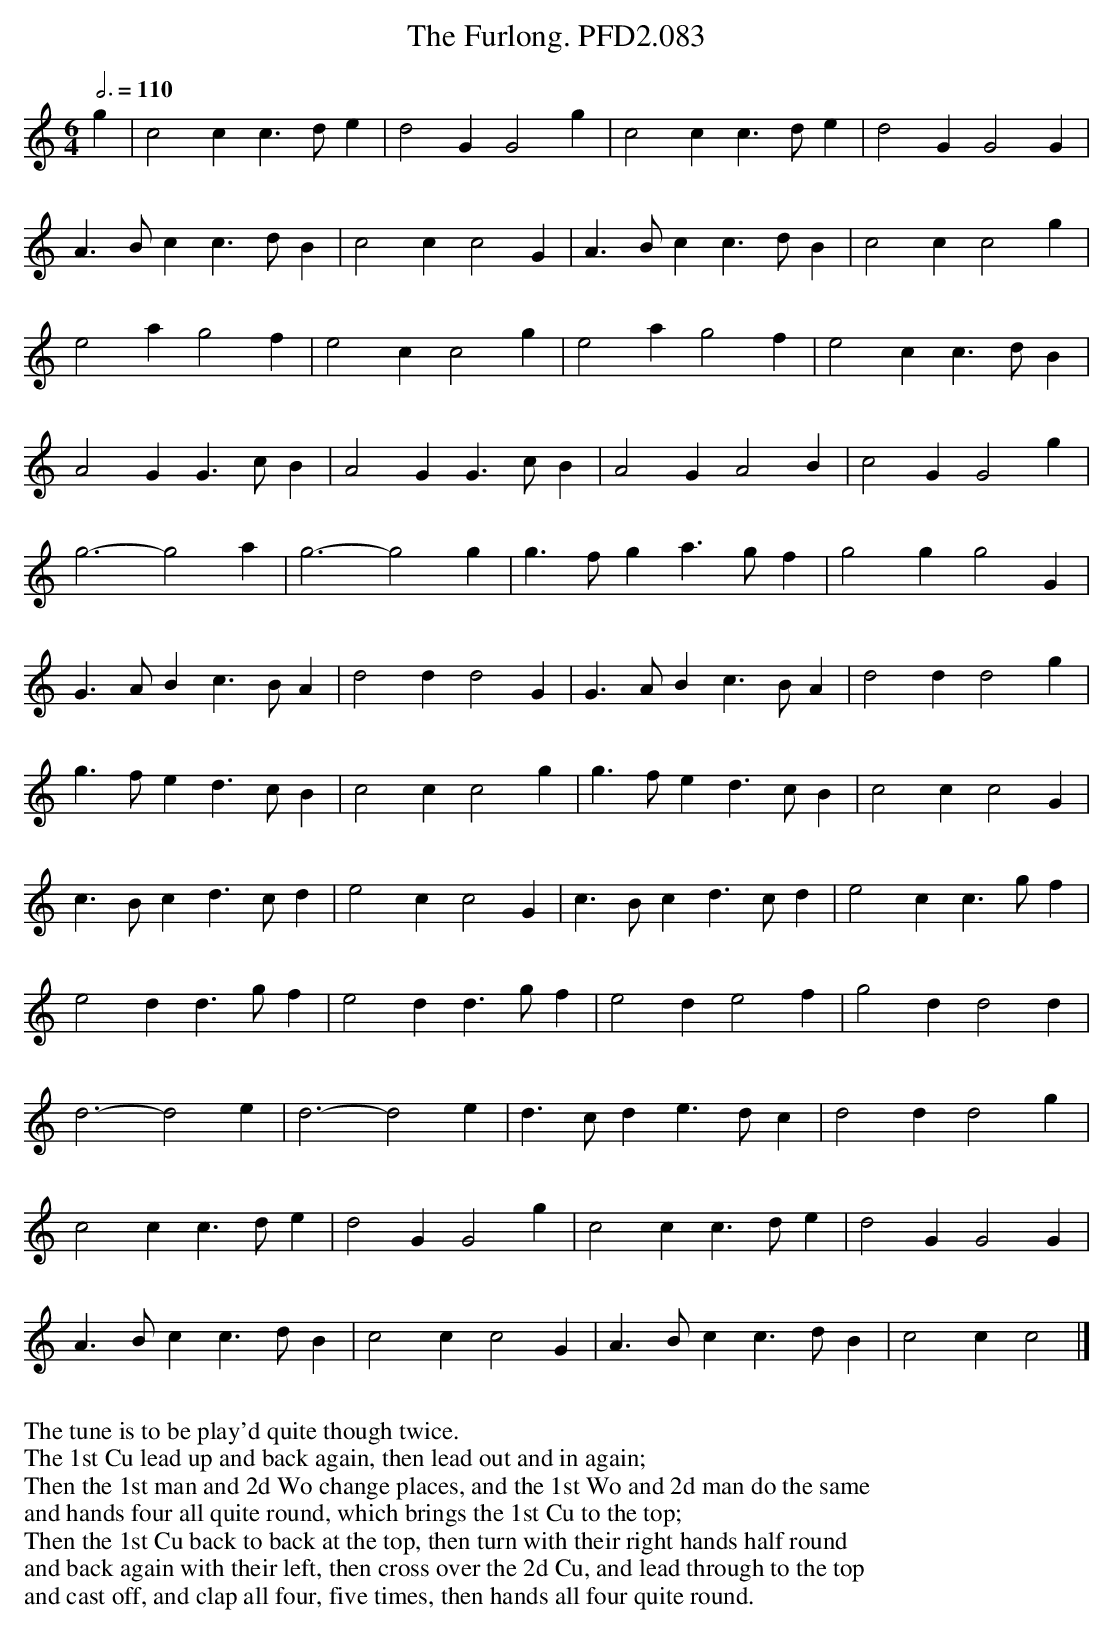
X:1
T:Furlong. PFD2.083, The
M:6/4
L:1/4
Q:3/4=110
W:The tune is to be play'd quite though twice.
W:The 1st Cu lead up and back again, then lead out and in again;
W:Then the 1st man and 2d Wo change places, and the 1st Wo and 2d man do the same
W:and hands four all quite round, which brings the 1st Cu to the top;
W:Then the 1st Cu back to back at the top, then turn with their right hands half round
W:and back again with their left, then cross over the 2d Cu, and lead through to the top
W:and cast off, and clap all four, five times, then hands all four quite round.
K:C
g|c2c c>de|d2G G2g|c2c c>de|d2G G2G|
A>Bc c>dB|c2c c2G|A>Bc c>dB|c2c c2g|
e2a g2f|e2c c2g|e2a g2f|e2c c>dB|
A2G G>cB|A2G G>cB|A2G A2B|c2G G2g|
g3-g2a|g3-g2g|g>fg a>gf|g2g g2G|
G>AB c>BA|d2d d2G|G>AB c>BA|d2d d2g|
g>fe d>cB|c2c c2g|g>fe d>cB|c2c c2G|
c>Bc d>cd|e2c c2G|c>Bc d>cd|e2c c>gf|
e2d d>gf|e2d d>gf|e2d e2f|g2d d2d|
d3-d2e|d3-d2e|d>cd e>dc|d2d d2g|
c2c c>de|d2G G2g|c2c c>de|d2G G2G|
A>Bc c>dB|c2c c2G|A>Bc c>dB|c2c c2|]
